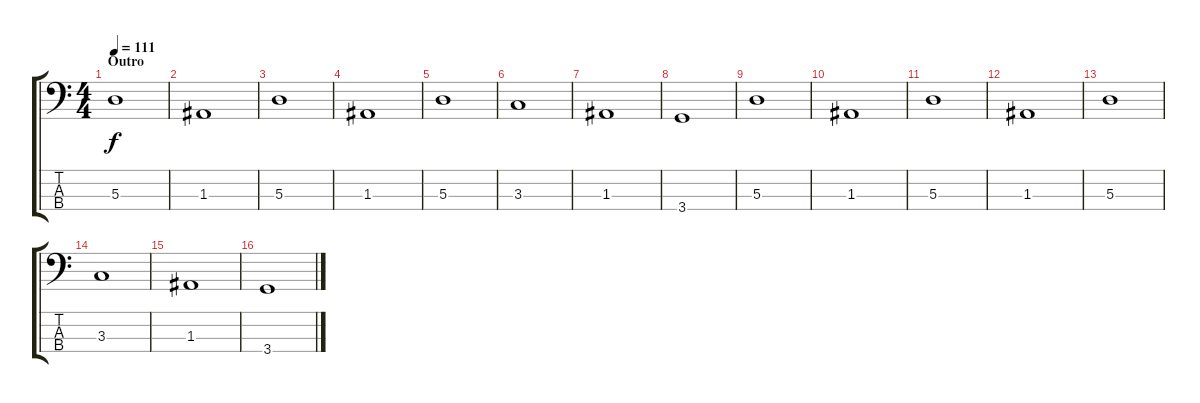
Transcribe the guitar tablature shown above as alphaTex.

\track "" {instrument electricbassfinger}
\staff {score tabs}
\tuning (G2 D2 A1 E1) {hide}
\ts (4 4)
\section ("" "Outro")
\tempo 111
\clef f4
\ks c
5.3.1{dy f} |
1.3.1 |
5.3.1 |
1.3.1 |
5.3.1 |
3.3.1 |
1.3.1 |
3.4.1 |
5.3.1 |
1.3.1 |
5.3.1 |
1.3.1 |
5.3.1 |
3.3.1 |
1.3.1 |
3.4.1
